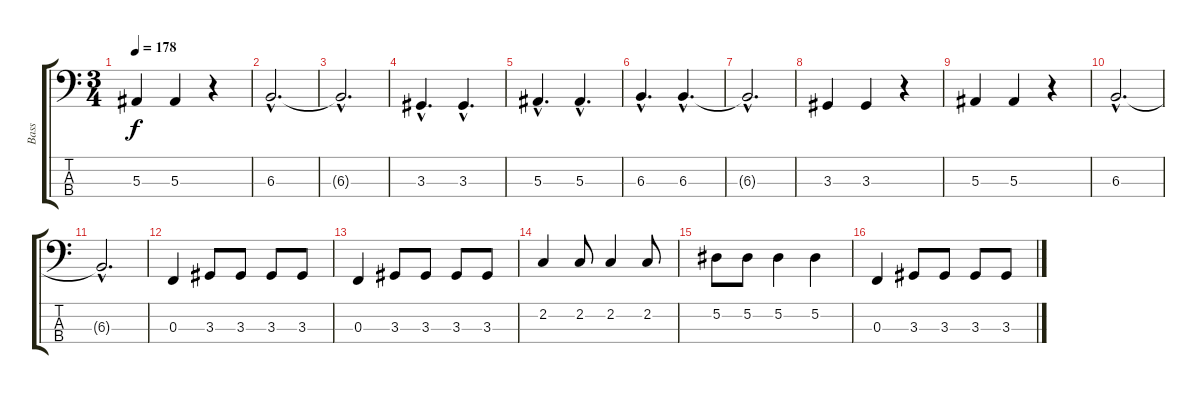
\track ("Bass" "Bass") {instrument electricbassfinger}
\staff {score tabs}
\tuning (Eb2 Bb1 F1 C1) {hide}
\ts (3 4)
\tempo 178
\clef f4
\ks c
5.3.4{dy f} 5.3.4 r.4 |
6.3{hac}.2{d} |
6.3{hac t}.2{d} |
3.3{hac}.4{d} 3.3{hac}.4{d} |
5.3{hac}.4{d} 5.3{hac}.4{d} |
6.3{hac}.4{d} 6.3{hac}.4{d} |
6.3{hac t}.2{d} |
3.3.4 3.3.4 r.4 |
5.3.4 5.3.4 r.4 |
6.3{hac}.2{d} |
6.3{hac t}.2{d} |
0.3.4 3.3.8 3.3.8 3.3.8 3.3.8 |
0.3.4 3.3.8 3.3.8 3.3.8 3.3.8 |
2.2.4 2.2.8 2.2.4 2.2.8 |
5.2.8 5.2.8 5.2.4 5.2.4 |
0.3.4 3.3.8 3.3.8 3.3.8 3.3.8
